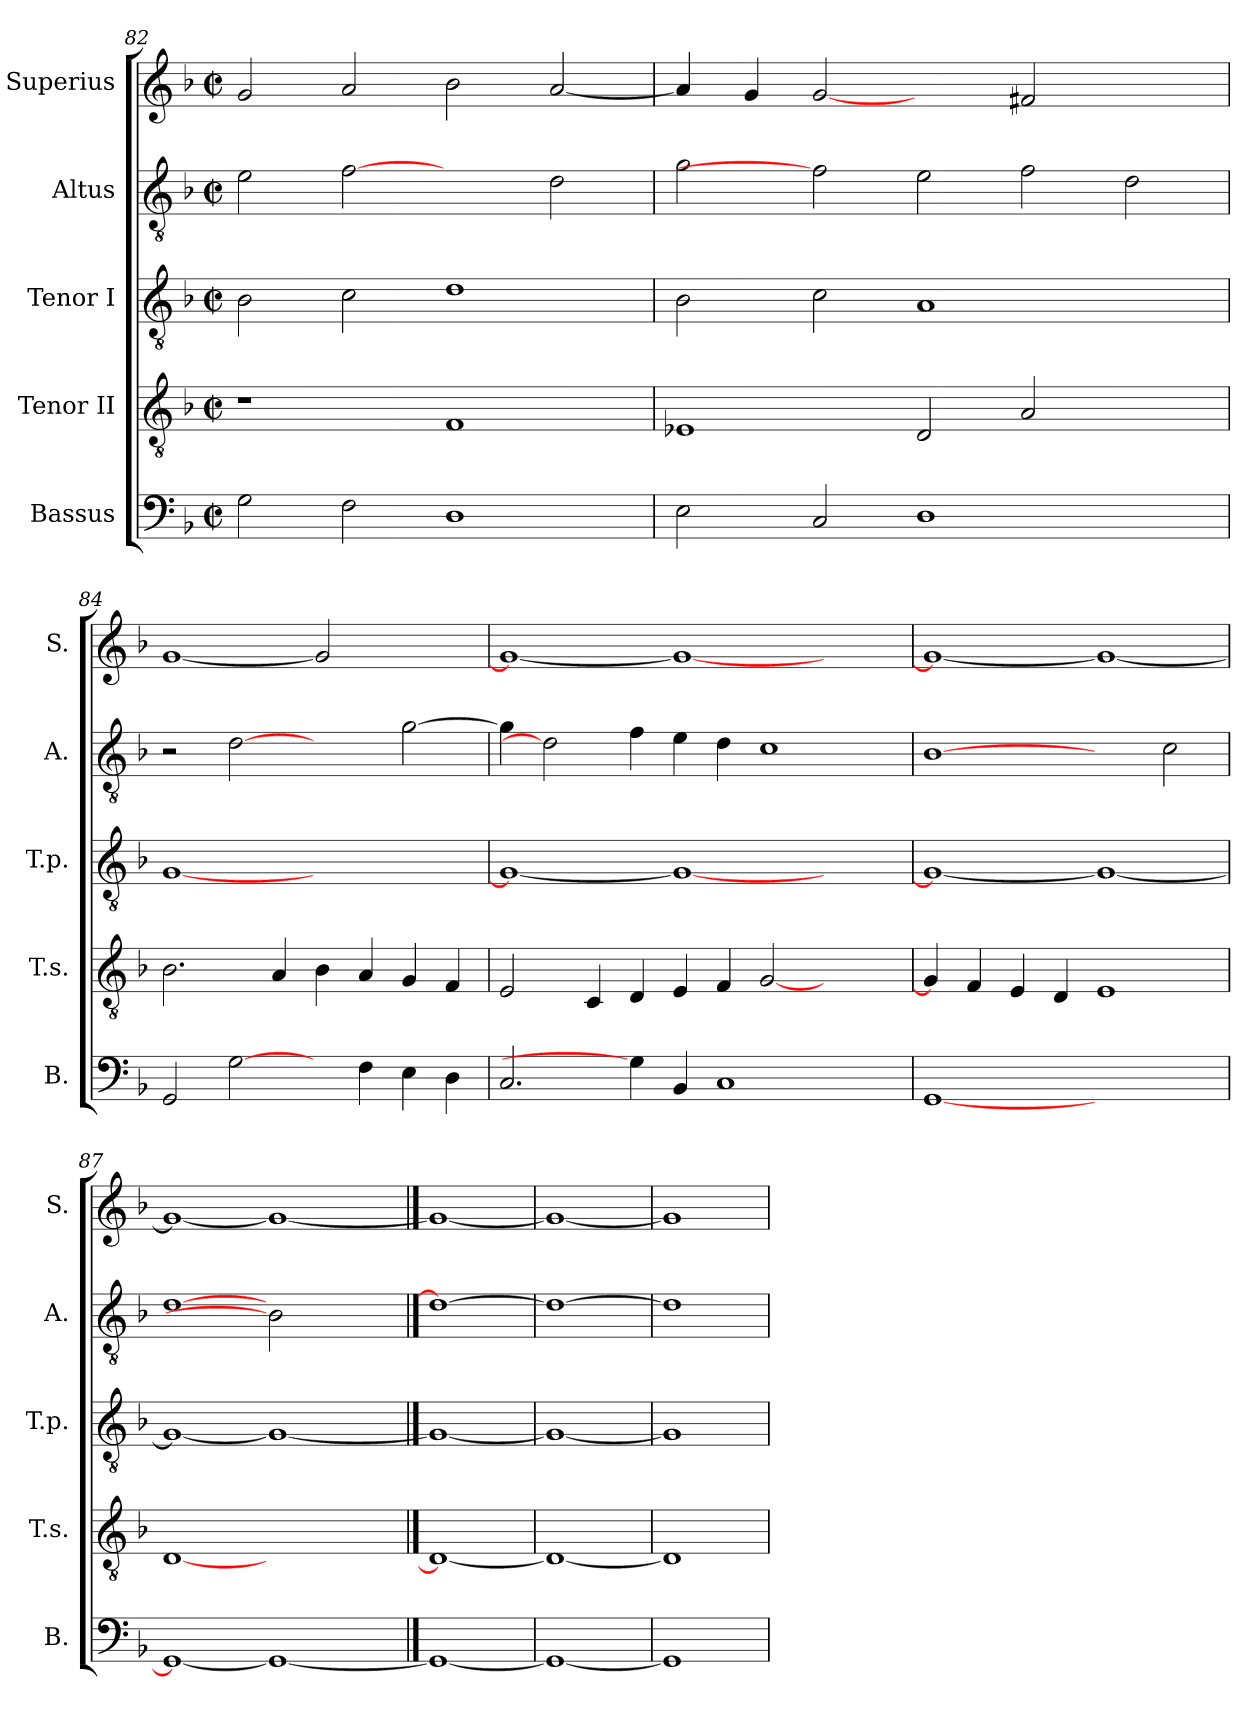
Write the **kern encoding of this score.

**kern	**kern	**kern	**kern	**kern
*part5	*part4	*part3	*part2	*part1
*staff5	*staff4	*staff3	*staff2	*staff1
*I"Bassus	*I"Tenor II	*I"Tenor I	*I"Altus	*I"Superius
*I'B.	*I'T.s.	*I'T.p.	*I'A.	*I'S.
*clefF4	*clefGv2	*clefGv2	*clefGv2	*clefG2
*	*ITrd7c12	*ITrd7c12	*ITrd7c12	*
*k[b-]	*k[b-]	*k[b-]	*k[b-]	*k[b-]
*F:	*F:	*F:	*F:	*F:
*M2/2	*M2/2	*M2/2	*M2/2	*M2/2
*met(c|)	*met(c|)	*met(c|)	*met(c|)	*met(c|)
=82	=82	=82	=82	=82
2Gi\	1r	2BB-i\	2Ei\	2gi/
2Fi\	.	2Ci\	[2Fi	2ai/
1Di	1FFi	1Di	2ryy	2b-i\
.	.	.	2Di\	[<2ai/
!!LO:LB:g=z
=83	=83	=83	=83	=83
2Ei\	1EE-Xi	2BB-i\	2Gi\	4ai/]
.	.	.	.	4gi/
2Ci/	.	2Ci\	2Fi]	[2gi
1Di	2DDi/	1AAi	2Ei\	2ryy
.	2AAi/	.	2Fi\	2f#Xi/
2ryy	2ryy	2ryy	2Di\	2ryy
=84	=84	=84	=84	=84
2GGi/	2.BB-i\	[<1GGi	2r	[<1gi
[2Gi\	.	.	[2Di	.
.	4AAi/	.	.	.
4ryy	4BB-i\	1ryy	2ryy	2gi]
4Fi\	4AAi/	.	.	.
4Ei\	4GGi/	.	[>2Gi\	2ryy
4Di\	4FFi/	.	.	.
=85	=85	=85	=85	=85
2.Ci/	2EEi/	1GGi_<	4Gi\]	1gi_<
.	.	.	2Di]	.
.	4CCi/	.	.	.
4Gi\]	4DDi/	.	4Fi\	.
4BB-i/	4EEi/	1GGi_	4Ei\	1gi_
1Ci	4FFi/	.	4Di\	.
.	[<2GGi/	.	1Ci	.
.	2ryy	2ryy	.	2ryy
4ryy	.	.	.	.
=86	=86	=86	=86	=86
[<1GGi	4GGi/]	1GGi_<	[1BB-i	1gi_<
.	4FFi/	.	.	.
.	4EEi/	.	.	.
.	4DDi/	.	.	.
1ryy	1EEi	1GGi_	2ryy	1gi_
.	.	.	2Ci\	.
=87	=87	=87	=87	=87
1GGi_<	[1DDi	1GGi_<	[1Di	1gi_<
1GGi_	1ryy	1GGi_	2BB-i]	1gi_
.	.	.	2ryy	.
==88	==88	==88	==88	==88
1GGi_	1DDi_	1GGi_	1Di_	1gi_
=89	=89	=89	=89	=89
1GGi_	1DDi_	1GGi_	1Di_	1gi_
=90	=90	=90	=90	=90
1GGi]	1DDi]	1GGi]	1Di]	1gi]
=	=	=	=	=
*-	*-	*-	*-	*-
